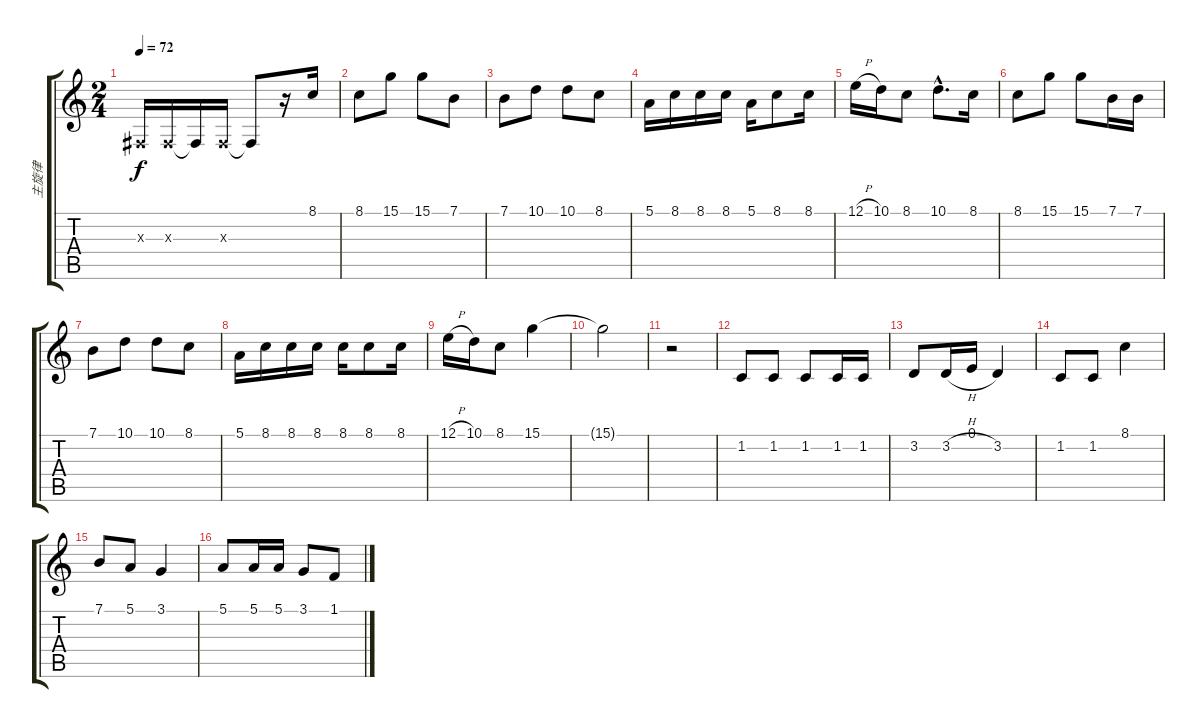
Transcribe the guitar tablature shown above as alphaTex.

\track ("主旋律" "主旋律") {instrument harmonica}
\staff {score tabs}
\tuning (E4 B3 G3 D3 A2 E2) {hide}
\ts (2 4)
\tempo 72
\clef g2
\ks c
-1.3{x}.16{dy f} -1.3{x}.16 -1.3{t}.16 -1.3{x}.16 -1.3{t}.8 r.16 8.1.16 |
8.1.8 15.1.8 15.1.8 7.1.8 |
7.1.8 10.1.8 10.1.8 8.1.8 |
5.1.16 8.1.16 8.1.16 8.1.16 5.1.16 8.1.8 8.1.16 |
12.1{h}.16 10.1.16 8.1.8 10.1{hac}.8{d} 8.1.16 |
8.1.8 15.1.8 15.1.8 7.1.16 7.1.16 |
7.1.8 10.1.8 10.1.8 8.1.8 |
5.1.16 8.1.16 8.1.16 8.1.16 8.1.16 8.1.8 8.1.16 |
12.1{h}.16 10.1.16 8.1.8 15.1.4 |
15.1{t}.2 |
r.2 |
1.2.8 1.2.8 1.2.8 1.2.16 1.2.16 |
3.2.8 3.2{h}.16 0.1.16 3.2.4 |
1.2.8 1.2.8 8.1.4 |
7.1.8 5.1.8 3.1.4 |
5.1.8 5.1.16 5.1.16 3.1.8 1.1.8
